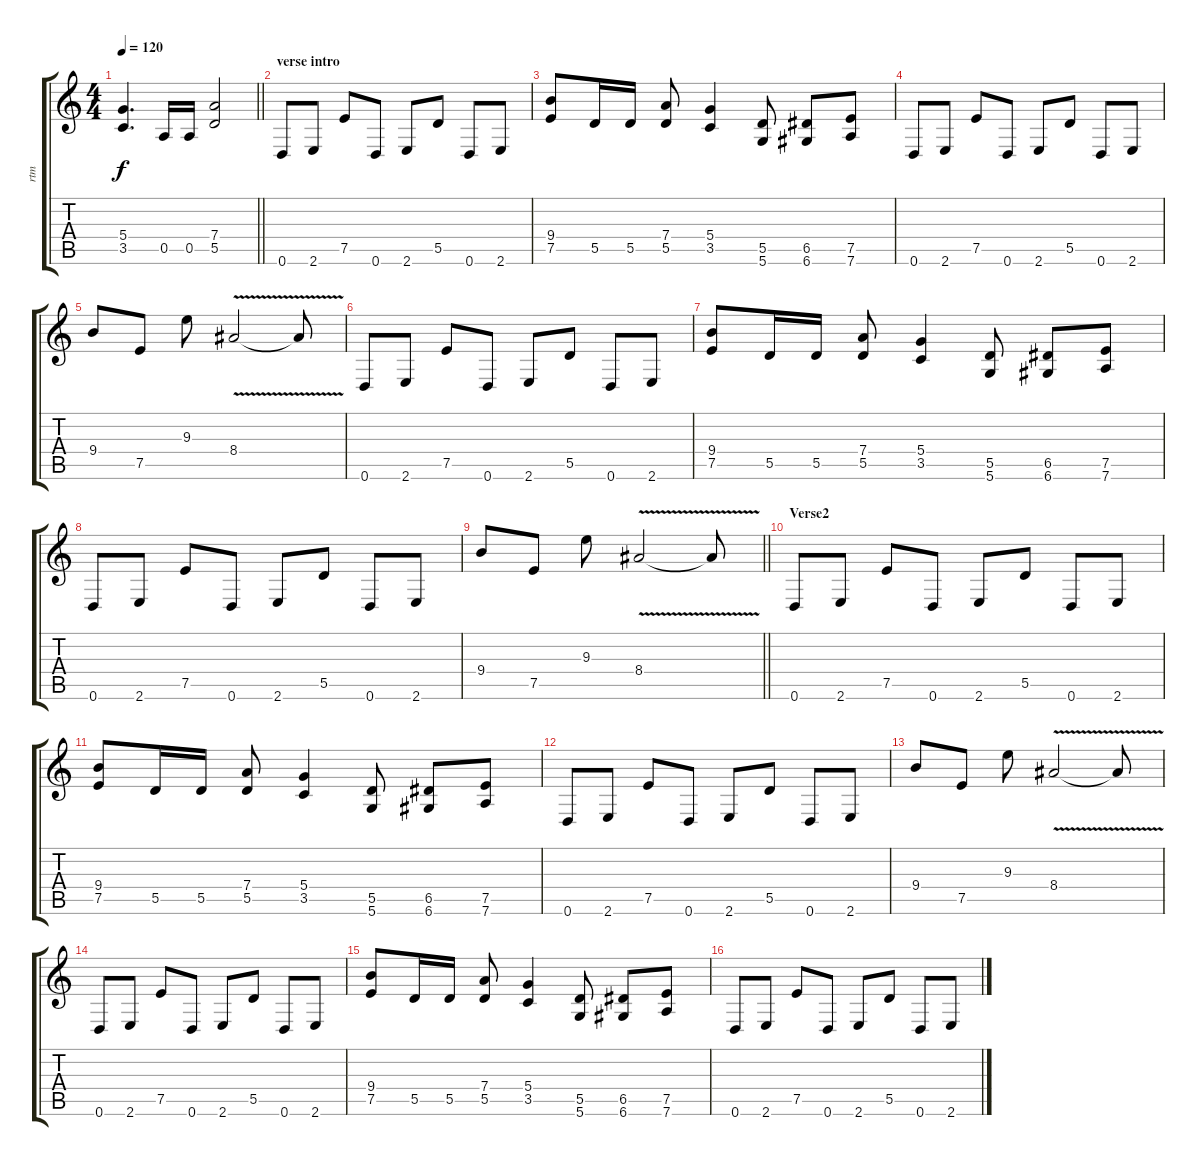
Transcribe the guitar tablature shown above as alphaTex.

\track ("rtm" "rtm") {instrument overdrivenguitar}
\staff {score tabs}
\tuning (E4 B3 G3 D3 A2 D2) {hide}
\ts (4 4)
\tempo 120
\clef g2
\barLineRight lightlight
\ks c
(5.4 3.5).4{d dy f} 0.5.16 0.5.16 (7.4 5.5).2 |
\section ("" "verse intro")
0.6.8 2.6.8 7.5.8 0.6.8 2.6.8 5.5.8 0.6.8 2.6.8 |
(9.4 7.5).8 5.5.16 5.5.16 (7.4 5.5).8 (5.4 3.5).4 (5.5 5.6).8 (6.5 6.6).8 (7.5 7.6).8 |
0.6.8 2.6.8 7.5.8 0.6.8 2.6.8 5.5.8 0.6.8 2.6.8 |
9.4.8 7.5.8 9.3.8 8.4{v}.2 8.4{t}.8 |
0.6.8 2.6.8 7.5.8 0.6.8 2.6.8 5.5.8 0.6.8 2.6.8 |
(9.4 7.5).8 5.5.16 5.5.16 (7.4 5.5).8 (5.4 3.5).4 (5.5 5.6).8 (6.5 6.6).8 (7.5 7.6).8 |
0.6.8 2.6.8 7.5.8 0.6.8 2.6.8 5.5.8 0.6.8 2.6.8 |
\barLineRight lightlight
9.4.8 7.5.8 9.3.8 8.4{v}.2 8.4{t}.8 |
\section ("" "Verse2")
0.6.8 2.6.8 7.5.8 0.6.8 2.6.8 5.5.8 0.6.8 2.6.8 |
(9.4 7.5).8 5.5.16 5.5.16 (7.4 5.5).8 (5.4 3.5).4 (5.5 5.6).8 (6.5 6.6).8 (7.5 7.6).8 |
0.6.8 2.6.8 7.5.8 0.6.8 2.6.8 5.5.8 0.6.8 2.6.8 |
9.4.8 7.5.8 9.3.8 8.4{v}.2 8.4{t}.8 |
0.6.8 2.6.8 7.5.8 0.6.8 2.6.8 5.5.8 0.6.8 2.6.8 |
(9.4 7.5).8 5.5.16 5.5.16 (7.4 5.5).8 (5.4 3.5).4 (5.5 5.6).8 (6.5 6.6).8 (7.5 7.6).8 |
0.6.8 2.6.8 7.5.8 0.6.8 2.6.8 5.5.8 0.6.8 2.6.8
